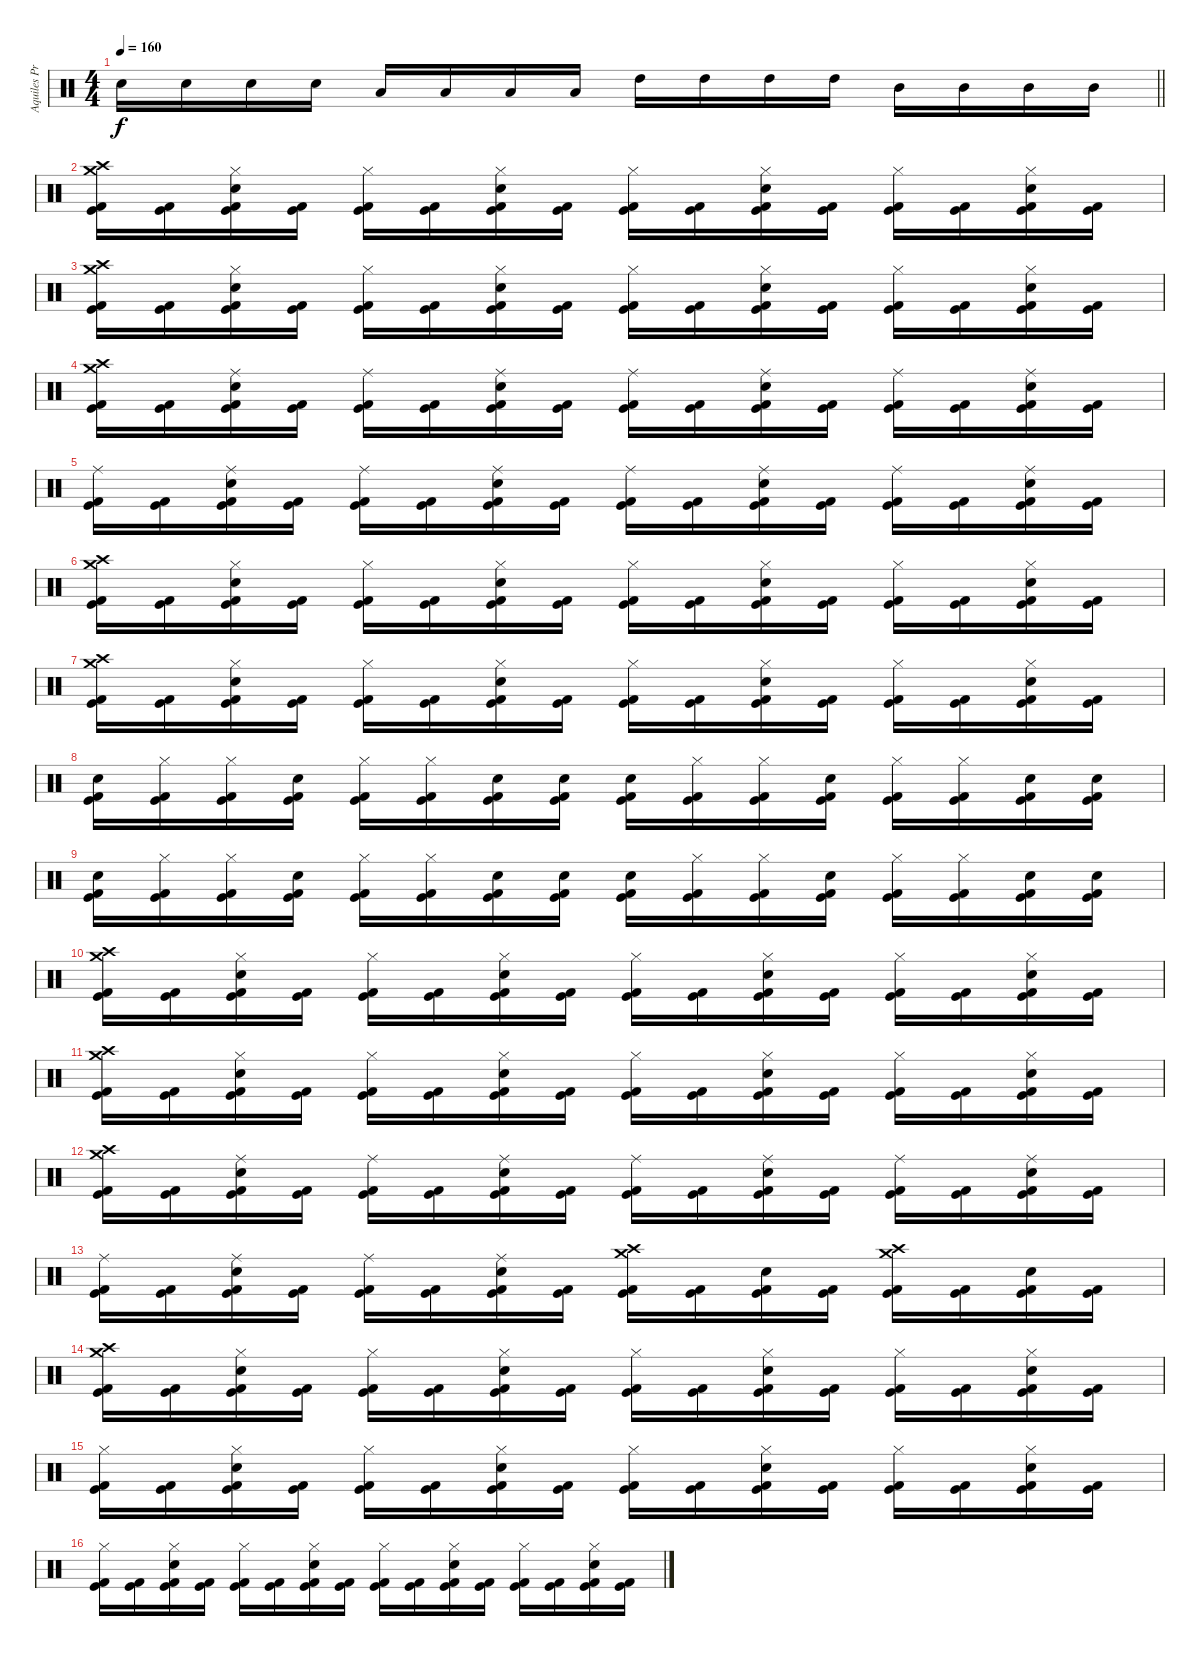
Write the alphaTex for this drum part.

\track ("Aquiles Priester" "Aquiles Pr") {instrument percussion}
\staff {score}
\articulation defaults
\ts (4 4)
\tempo 160
\clef neutral
\barLineRight lightlight
\ks c "Electric Snare (hit)".16{dy f} "Electric Snare (hit)".16 "Electric Snare (hit)".16 "Electric Snare (hit)".16 "Low Tom (hit)".16 "Low Tom (hit)".16 "Low Tom (hit)".16 "Low Tom (hit)".16 "High Tom (hit)".16 "High Tom (hit)".16 "High Tom (hit)".16 "High Tom (hit)".16 "Mid Tom (hit)".16 "Mid Tom (hit)".16 "Mid Tom (hit)".16 "Mid Tom (hit)".16
|
("Crash medium (hit)" "Crash high (hit)" "Kick (hit) 2" "Kick (hit)").16 ("Kick (hit) 2" "Kick (hit)").16 ("Hi-Hat (closed)" "Electric Snare (hit)" "Kick (hit) 2" "Kick (hit)").16 ("Kick (hit) 2" "Kick (hit)").16 ("Hi-Hat (closed)" "Kick (hit) 2" "Kick (hit)").16 ("Kick (hit) 2" "Kick (hit)").16 ("Hi-Hat (closed)" "Electric Snare (hit)" "Kick (hit) 2" "Kick (hit)").16 ("Kick (hit) 2" "Kick (hit)").16 ("Hi-Hat (closed)" "Kick (hit) 2" "Kick (hit)").16 ("Kick (hit) 2" "Kick (hit)").16 ("Hi-Hat (closed)" "Electric Snare (hit)" "Kick (hit) 2" "Kick (hit)").16 ("Kick (hit) 2" "Kick (hit)").16 ("Hi-Hat (closed)" "Kick (hit) 2" "Kick (hit)").16 ("Kick (hit) 2" "Kick (hit)").16 ("Hi-Hat (closed)" "Electric Snare (hit)" "Kick (hit) 2" "Kick (hit)").16 ("Kick (hit) 2" "Kick (hit)").16 |
("Crash medium (hit)" "Crash high (hit)" "Kick (hit) 2" "Kick (hit)").16 ("Kick (hit) 2" "Kick (hit)").16 ("Hi-Hat (closed)" "Electric Snare (hit)" "Kick (hit) 2" "Kick (hit)").16 ("Kick (hit) 2" "Kick (hit)").16 ("Hi-Hat (closed)" "Kick (hit) 2" "Kick (hit)").16 ("Kick (hit) 2" "Kick (hit)").16 ("Hi-Hat (closed)" "Electric Snare (hit)" "Kick (hit) 2" "Kick (hit)").16 ("Kick (hit) 2" "Kick (hit)").16 ("Hi-Hat (closed)" "Kick (hit) 2" "Kick (hit)").16 ("Kick (hit) 2" "Kick (hit)").16 ("Hi-Hat (closed)" "Electric Snare (hit)" "Kick (hit) 2" "Kick (hit)").16 ("Kick (hit) 2" "Kick (hit)").16 ("Hi-Hat (closed)" "Kick (hit) 2" "Kick (hit)").16 ("Kick (hit) 2" "Kick (hit)").16 ("Hi-Hat (closed)" "Electric Snare (hit)" "Kick (hit) 2" "Kick (hit)").16 ("Kick (hit) 2" "Kick (hit)").16 |
("Crash medium (hit)" "Crash high (hit)" "Kick (hit) 2" "Kick (hit)").16 ("Kick (hit) 2" "Kick (hit)").16 ("Ride (middle)" "Electric Snare (hit)" "Kick (hit) 2" "Kick (hit)").16 ("Kick (hit) 2" "Kick (hit)").16 ("Ride (middle)" "Kick (hit) 2" "Kick (hit)").16 ("Kick (hit) 2" "Kick (hit)").16 ("Ride (middle)" "Electric Snare (hit)" "Kick (hit) 2" "Kick (hit)").16 ("Kick (hit) 2" "Kick (hit)").16 ("Ride (middle)" "Kick (hit) 2" "Kick (hit)").16 ("Kick (hit) 2" "Kick (hit)").16 ("Ride (middle)" "Electric Snare (hit)" "Kick (hit) 2" "Kick (hit)").16 ("Kick (hit) 2" "Kick (hit)").16 ("Ride (middle)" "Kick (hit) 2" "Kick (hit)").16 ("Kick (hit) 2" "Kick (hit)").16 ("Ride (middle)" "Electric Snare (hit)" "Kick (hit) 2" "Kick (hit)").16 ("Kick (hit) 2" "Kick (hit)").16 |
("Ride (middle)" "Kick (hit) 2" "Kick (hit)").16 ("Kick (hit) 2" "Kick (hit)").16 ("Ride (middle)" "Electric Snare (hit)" "Kick (hit) 2" "Kick (hit)").16 ("Kick (hit) 2" "Kick (hit)").16 ("Ride (middle)" "Kick (hit) 2" "Kick (hit)").16 ("Kick (hit) 2" "Kick (hit)").16 ("Ride (middle)" "Electric Snare (hit)" "Kick (hit) 2" "Kick (hit)").16 ("Kick (hit) 2" "Kick (hit)").16 ("Ride (middle)" "Kick (hit) 2" "Kick (hit)").16 ("Kick (hit) 2" "Kick (hit)").16 ("Ride (middle)" "Electric Snare (hit)" "Kick (hit) 2" "Kick (hit)").16 ("Kick (hit) 2" "Kick (hit)").16 ("Ride (middle)" "Kick (hit) 2" "Kick (hit)").16 ("Kick (hit) 2" "Kick (hit)").16 ("Ride (middle)" "Electric Snare (hit)" "Kick (hit) 2" "Kick (hit)").16 ("Kick (hit) 2" "Kick (hit)").16 |
("Crash medium (hit)" "Crash high (hit)" "Kick (hit) 2" "Kick (hit)").16 ("Kick (hit) 2" "Kick (hit)").16 ("Hi-Hat (closed)" "Electric Snare (hit)" "Kick (hit) 2" "Kick (hit)").16 ("Kick (hit) 2" "Kick (hit)").16 ("Hi-Hat (closed)" "Kick (hit) 2" "Kick (hit)").16 ("Kick (hit) 2" "Kick (hit)").16 ("Hi-Hat (closed)" "Electric Snare (hit)" "Kick (hit) 2" "Kick (hit)").16 ("Kick (hit) 2" "Kick (hit)").16 ("Hi-Hat (closed)" "Kick (hit) 2" "Kick (hit)").16 ("Kick (hit) 2" "Kick (hit)").16 ("Hi-Hat (closed)" "Electric Snare (hit)" "Kick (hit) 2" "Kick (hit)").16 ("Kick (hit) 2" "Kick (hit)").16 ("Hi-Hat (closed)" "Kick (hit) 2" "Kick (hit)").16 ("Kick (hit) 2" "Kick (hit)").16 ("Hi-Hat (closed)" "Electric Snare (hit)" "Kick (hit) 2" "Kick (hit)").16 ("Kick (hit) 2" "Kick (hit)").16 |
("Crash medium (hit)" "Crash high (hit)" "Kick (hit) 2" "Kick (hit)").16 ("Kick (hit) 2" "Kick (hit)").16 ("Hi-Hat (closed)" "Electric Snare (hit)" "Kick (hit) 2" "Kick (hit)").16 ("Kick (hit) 2" "Kick (hit)").16 ("Hi-Hat (closed)" "Kick (hit) 2" "Kick (hit)").16 ("Kick (hit) 2" "Kick (hit)").16 ("Hi-Hat (closed)" "Electric Snare (hit)" "Kick (hit) 2" "Kick (hit)").16 ("Kick (hit) 2" "Kick (hit)").16 ("Hi-Hat (closed)" "Kick (hit) 2" "Kick (hit)").16 ("Kick (hit) 2" "Kick (hit)").16 ("Hi-Hat (closed)" "Electric Snare (hit)" "Kick (hit) 2" "Kick (hit)").16 ("Kick (hit) 2" "Kick (hit)").16 ("Hi-Hat (closed)" "Kick (hit) 2" "Kick (hit)").16 ("Kick (hit) 2" "Kick (hit)").16 ("Hi-Hat (closed)" "Electric Snare (hit)" "Kick (hit) 2" "Kick (hit)").16 ("Kick (hit) 2" "Kick (hit)").16 |
("Electric Snare (hit)" "Kick (hit) 2" "Kick (hit)").16 ("Hi-Hat (closed)" "Kick (hit) 2" "Kick (hit)").16 ("Hi-Hat (closed)" "Kick (hit) 2" "Kick (hit)").16 ("Electric Snare (hit)" "Kick (hit) 2" "Kick (hit)").16 ("Hi-Hat (closed)" "Kick (hit) 2" "Kick (hit)").16 ("Hi-Hat (closed)" "Kick (hit) 2" "Kick (hit)").16 ("Electric Snare (hit)" "Kick (hit) 2" "Kick (hit)").16 ("Electric Snare (hit)" "Kick (hit) 2" "Kick (hit)").16 ("Electric Snare (hit)" "Kick (hit) 2" "Kick (hit)").16 ("Hi-Hat (closed)" "Kick (hit) 2" "Kick (hit)").16 ("Hi-Hat (closed)" "Kick (hit) 2" "Kick (hit)").16 ("Electric Snare (hit)" "Kick (hit) 2" "Kick (hit)").16 ("Hi-Hat (closed)" "Kick (hit) 2" "Kick (hit)").16 ("Hi-Hat (closed)" "Kick (hit) 2" "Kick (hit)").16 ("Electric Snare (hit)" "Kick (hit) 2" "Kick (hit)").16 ("Electric Snare (hit)" "Kick (hit) 2" "Kick (hit)").16 |
("Electric Snare (hit)" "Kick (hit) 2" "Kick (hit)").16 ("Hi-Hat (closed)" "Kick (hit) 2" "Kick (hit)").16 ("Hi-Hat (closed)" "Kick (hit) 2" "Kick (hit)").16 ("Electric Snare (hit)" "Kick (hit) 2" "Kick (hit)").16 ("Hi-Hat (closed)" "Kick (hit) 2" "Kick (hit)").16 ("Hi-Hat (closed)" "Kick (hit) 2" "Kick (hit)").16 ("Electric Snare (hit)" "Kick (hit) 2" "Kick (hit)").16 ("Electric Snare (hit)" "Kick (hit) 2" "Kick (hit)").16 ("Electric Snare (hit)" "Kick (hit) 2" "Kick (hit)").16 ("Hi-Hat (closed)" "Kick (hit) 2" "Kick (hit)").16 ("Hi-Hat (closed)" "Kick (hit) 2" "Kick (hit)").16 ("Electric Snare (hit)" "Kick (hit) 2" "Kick (hit)").16 ("Hi-Hat (closed)" "Kick (hit) 2" "Kick (hit)").16 ("Hi-Hat (closed)" "Kick (hit) 2" "Kick (hit)").16 ("Electric Snare (hit)" "Kick (hit) 2" "Kick (hit)").16 ("Electric Snare (hit)" "Kick (hit) 2" "Kick (hit)").16 |
("Crash medium (hit)" "Crash high (hit)" "Kick (hit) 2" "Kick (hit)").16 ("Kick (hit) 2" "Kick (hit)").16 ("Hi-Hat (closed)" "Electric Snare (hit)" "Kick (hit) 2" "Kick (hit)").16 ("Kick (hit) 2" "Kick (hit)").16 ("Hi-Hat (closed)" "Kick (hit) 2" "Kick (hit)").16 ("Kick (hit) 2" "Kick (hit)").16 ("Hi-Hat (closed)" "Electric Snare (hit)" "Kick (hit) 2" "Kick (hit)").16 ("Kick (hit) 2" "Kick (hit)").16 ("Hi-Hat (closed)" "Kick (hit) 2" "Kick (hit)").16 ("Kick (hit) 2" "Kick (hit)").16 ("Hi-Hat (closed)" "Electric Snare (hit)" "Kick (hit) 2" "Kick (hit)").16 ("Kick (hit) 2" "Kick (hit)").16 ("Hi-Hat (closed)" "Kick (hit) 2" "Kick (hit)").16 ("Kick (hit) 2" "Kick (hit)").16 ("Hi-Hat (closed)" "Electric Snare (hit)" "Kick (hit) 2" "Kick (hit)").16 ("Kick (hit) 2" "Kick (hit)").16 |
("Crash medium (hit)" "Crash high (hit)" "Kick (hit) 2" "Kick (hit)").16 ("Kick (hit) 2" "Kick (hit)").16 ("Hi-Hat (closed)" "Electric Snare (hit)" "Kick (hit) 2" "Kick (hit)").16 ("Kick (hit) 2" "Kick (hit)").16 ("Hi-Hat (closed)" "Kick (hit) 2" "Kick (hit)").16 ("Kick (hit) 2" "Kick (hit)").16 ("Hi-Hat (closed)" "Electric Snare (hit)" "Kick (hit) 2" "Kick (hit)").16 ("Kick (hit) 2" "Kick (hit)").16 ("Hi-Hat (closed)" "Kick (hit) 2" "Kick (hit)").16 ("Kick (hit) 2" "Kick (hit)").16 ("Hi-Hat (closed)" "Electric Snare (hit)" "Kick (hit) 2" "Kick (hit)").16 ("Kick (hit) 2" "Kick (hit)").16 ("Hi-Hat (closed)" "Kick (hit) 2" "Kick (hit)").16 ("Kick (hit) 2" "Kick (hit)").16 ("Hi-Hat (closed)" "Electric Snare (hit)" "Kick (hit) 2" "Kick (hit)").16 ("Kick (hit) 2" "Kick (hit)").16 |
("Crash medium (hit)" "Crash high (hit)" "Kick (hit) 2" "Kick (hit)").16 ("Kick (hit) 2" "Kick (hit)").16 ("Ride (middle)" "Electric Snare (hit)" "Kick (hit) 2" "Kick (hit)").16 ("Kick (hit) 2" "Kick (hit)").16 ("Ride (middle)" "Kick (hit) 2" "Kick (hit)").16 ("Kick (hit) 2" "Kick (hit)").16 ("Ride (middle)" "Electric Snare (hit)" "Kick (hit) 2" "Kick (hit)").16 ("Kick (hit) 2" "Kick (hit)").16 ("Ride (middle)" "Kick (hit) 2" "Kick (hit)").16 ("Kick (hit) 2" "Kick (hit)").16 ("Ride (middle)" "Electric Snare (hit)" "Kick (hit) 2" "Kick (hit)").16 ("Kick (hit) 2" "Kick (hit)").16 ("Ride (middle)" "Kick (hit) 2" "Kick (hit)").16 ("Kick (hit) 2" "Kick (hit)").16 ("Ride (middle)" "Electric Snare (hit)" "Kick (hit) 2" "Kick (hit)").16 ("Kick (hit) 2" "Kick (hit)").16 |
("Ride (middle)" "Kick (hit) 2" "Kick (hit)").16 ("Kick (hit) 2" "Kick (hit)").16 ("Ride (middle)" "Electric Snare (hit)" "Kick (hit) 2" "Kick (hit)").16 ("Kick (hit) 2" "Kick (hit)").16 ("Ride (middle)" "Kick (hit) 2" "Kick (hit)").16 ("Kick (hit) 2" "Kick (hit)").16 ("Ride (middle)" "Electric Snare (hit)" "Kick (hit) 2" "Kick (hit)").16 ("Kick (hit) 2" "Kick (hit)").16 ("Crash medium (hit)" "Crash high (hit)" "Kick (hit) 2" "Kick (hit)").16 ("Kick (hit) 2" "Kick (hit)").16 ("Electric Snare (hit)" "Kick (hit) 2" "Kick (hit)").16 ("Kick (hit) 2" "Kick (hit)").16 ("Crash medium (hit)" "Crash high (hit)" "Kick (hit) 2" "Kick (hit)").16 ("Kick (hit) 2" "Kick (hit)").16 ("Electric Snare (hit)" "Kick (hit) 2" "Kick (hit)").16 ("Kick (hit) 2" "Kick (hit)").16 |
("Crash medium (hit)" "Crash high (hit)" "Kick (hit) 2" "Kick (hit)").16 ("Kick (hit) 2" "Kick (hit)").16 ("Hi-Hat (closed)" "Electric Snare (hit)" "Kick (hit) 2" "Kick (hit)").16 ("Kick (hit) 2" "Kick (hit)").16 ("Hi-Hat (closed)" "Kick (hit) 2" "Kick (hit)").16 ("Kick (hit) 2" "Kick (hit)").16 ("Hi-Hat (closed)" "Electric Snare (hit)" "Kick (hit) 2" "Kick (hit)").16 ("Kick (hit) 2" "Kick (hit)").16 ("Hi-Hat (closed)" "Kick (hit) 2" "Kick (hit)").16 ("Kick (hit) 2" "Kick (hit)").16 ("Hi-Hat (closed)" "Electric Snare (hit)" "Kick (hit) 2" "Kick (hit)").16 ("Kick (hit) 2" "Kick (hit)").16 ("Hi-Hat (closed)" "Kick (hit) 2" "Kick (hit)").16 ("Kick (hit) 2" "Kick (hit)").16 ("Hi-Hat (closed)" "Electric Snare (hit)" "Kick (hit) 2" "Kick (hit)").16 ("Kick (hit) 2" "Kick (hit)").16 |
("Hi-Hat (closed)" "Kick (hit) 2" "Kick (hit)").16 ("Kick (hit) 2" "Kick (hit)").16 ("Hi-Hat (closed)" "Electric Snare (hit)" "Kick (hit) 2" "Kick (hit)").16 ("Kick (hit) 2" "Kick (hit)").16 ("Hi-Hat (closed)" "Kick (hit) 2" "Kick (hit)").16 ("Kick (hit) 2" "Kick (hit)").16 ("Hi-Hat (closed)" "Electric Snare (hit)" "Kick (hit) 2" "Kick (hit)").16 ("Kick (hit) 2" "Kick (hit)").16 ("Hi-Hat (closed)" "Kick (hit) 2" "Kick (hit)").16 ("Kick (hit) 2" "Kick (hit)").16 ("Hi-Hat (closed)" "Electric Snare (hit)" "Kick (hit) 2" "Kick (hit)").16 ("Kick (hit) 2" "Kick (hit)").16 ("Hi-Hat (closed)" "Kick (hit) 2" "Kick (hit)").16 ("Kick (hit) 2" "Kick (hit)").16 ("Hi-Hat (closed)" "Electric Snare (hit)" "Kick (hit) 2" "Kick (hit)").16 ("Kick (hit) 2" "Kick (hit)").16 |
("Hi-Hat (closed)" "Kick (hit) 2" "Kick (hit)").16 ("Kick (hit) 2" "Kick (hit)").16 ("Hi-Hat (closed)" "Electric Snare (hit)" "Kick (hit) 2" "Kick (hit)").16 ("Kick (hit) 2" "Kick (hit)").16 ("Hi-Hat (closed)" "Kick (hit) 2" "Kick (hit)").16 ("Kick (hit) 2" "Kick (hit)").16 ("Hi-Hat (closed)" "Electric Snare (hit)" "Kick (hit) 2" "Kick (hit)").16 ("Kick (hit) 2" "Kick (hit)").16 ("Hi-Hat (closed)" "Kick (hit) 2" "Kick (hit)").16 ("Kick (hit) 2" "Kick (hit)").16 ("Hi-Hat (closed)" "Electric Snare (hit)" "Kick (hit) 2" "Kick (hit)").16 ("Kick (hit) 2" "Kick (hit)").16 ("Hi-Hat (closed)" "Kick (hit) 2" "Kick (hit)").16 ("Kick (hit) 2" "Kick (hit)").16 ("Hi-Hat (closed)" "Electric Snare (hit)" "Kick (hit) 2" "Kick (hit)").16 ("Kick (hit) 2" "Kick (hit)").16
